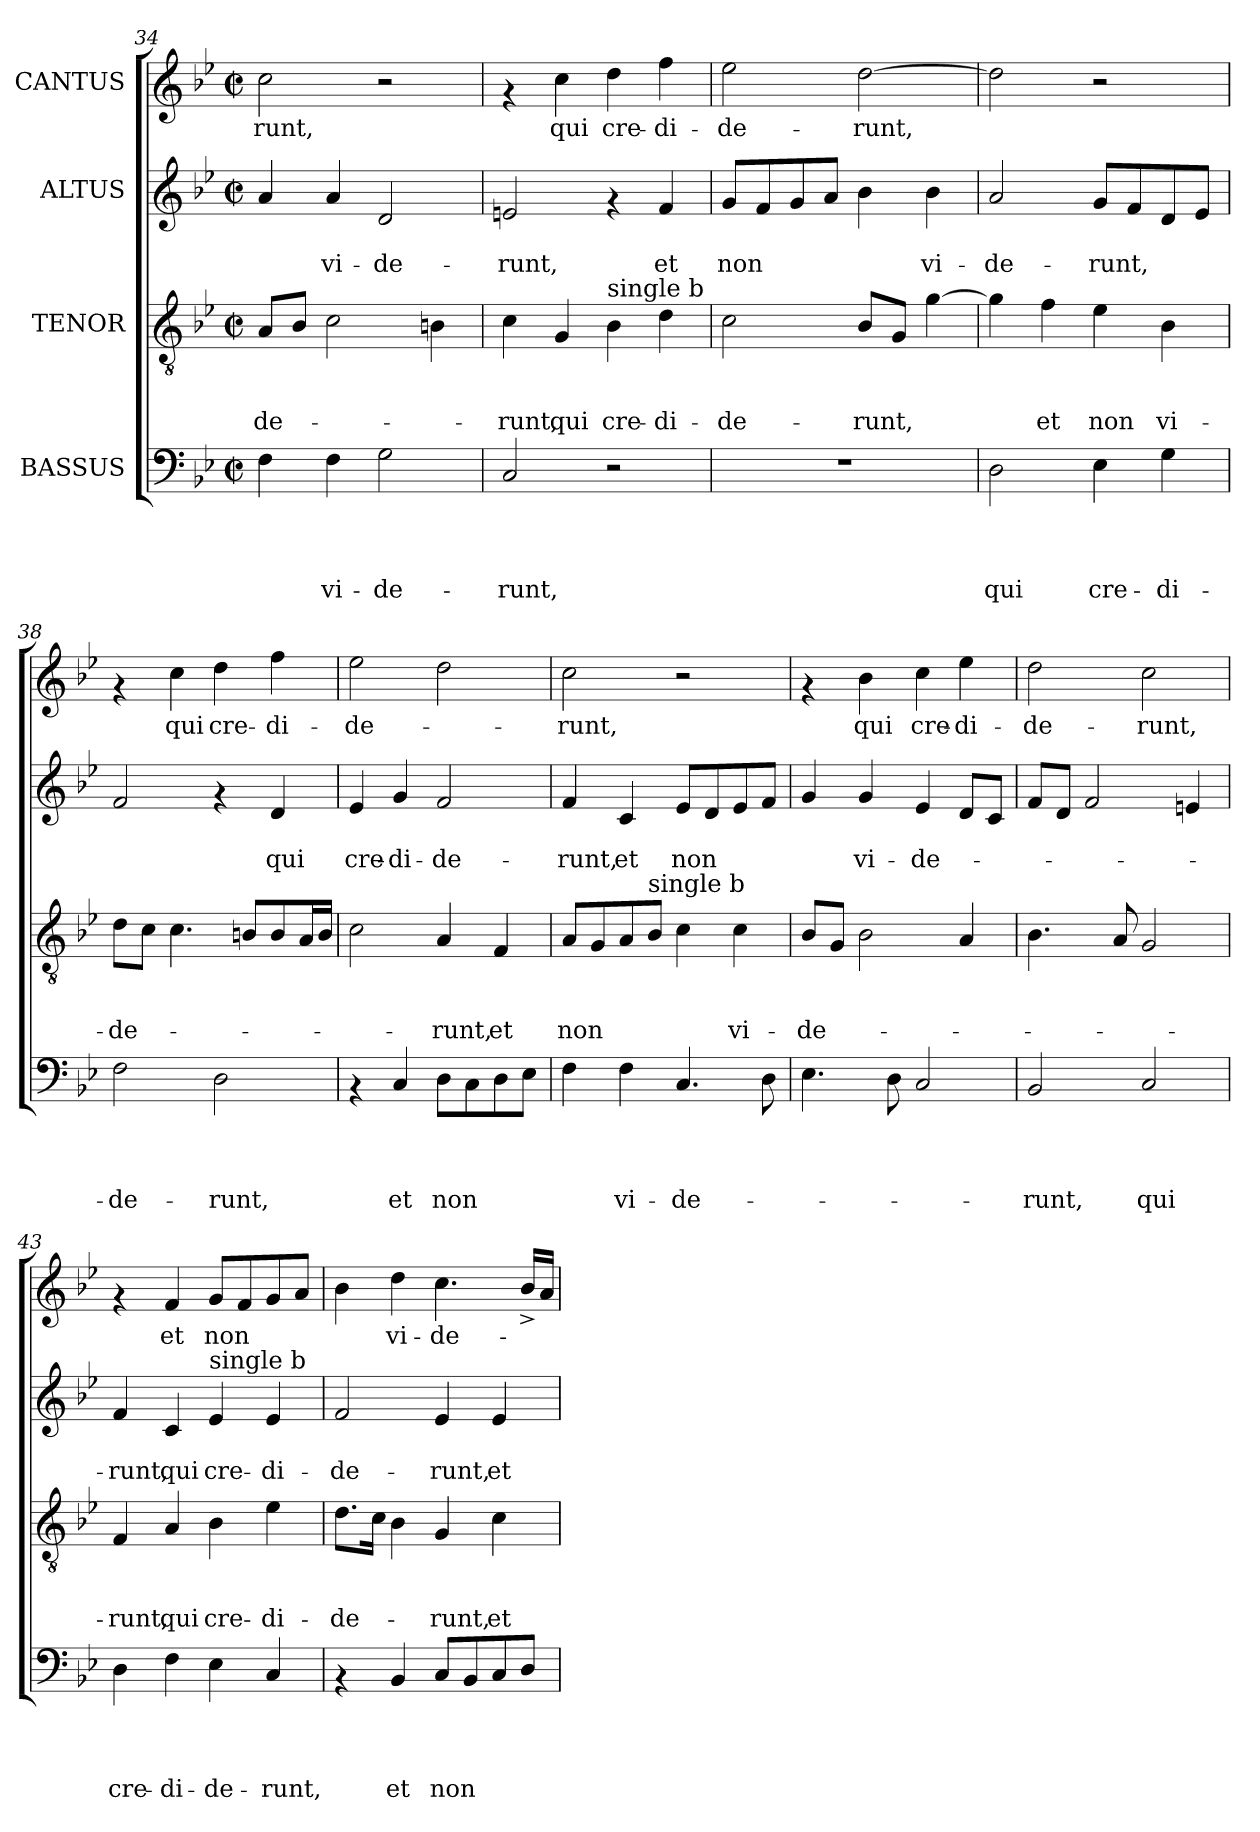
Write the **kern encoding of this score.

**kern	**text	**text	**text	**text	**kern	**text	**text	**text	**kern	**text	**text	**kern	**text
*part4	*part4	*part4	*part4	*part4	*part3	*part3	*part3	*part3	*part2	*part2	*part2	*part1	*part1
*staff4	*staff4	*staff4	*staff4	*staff4	*staff3	*staff3	*staff3	*staff3	*staff2	*staff2	*staff2	*staff1	*staff1
*I"BASSUS	*	*	*	*	*I"TENOR	*	*	*	*I"ALTUS	*	*	*I"CANTUS	*
!!LO:LB:g=z
*clefF4	*	*	*	*	*clefGv2	*	*	*	*clefG2	*	*	*clefG2	*
*k[b-e-]	*	*	*	*	*k[b-e-]	*	*	*	*k[b-e-]	*	*	*k[b-e-]	*
*B-:	*	*	*	*	*B-:	*	*	*	*B-:	*	*	*B-:	*
*M2/2	*	*	*	*	*M2/2	*	*	*	*M2/2	*	*	*M2/2	*
*met(c|)	*	*	*	*	*met(c|)	*	*	*	*met(c|)	*	*	*met(c|)	*
=34	=34	=34	=34	=34	=34	=34	=34	=34	=34	=34	=34	=34	=34
!	!	!	!	!	!	!	!	!LO:LY:b	!	!	!	!	!LO:LY:b
4F\	.	.	.	.	8A/L	.	.	-de-	4a/	.	.	2cc\	-runt,
.	.	.	.	.	8B-/J	.	.	.	.	.	.	.	.
!	!	!	!	!LO:LY:b	!	!	!	!	!	!	!LO:LY:b	!	!
4F\	.	.	.	vi-	2c\	.	.	.	4a/	.	vi-	.	.
!	!	!	!	!LO:LY:b	!	!	!	!	!	!	!LO:LY:b	!	!
2G\	.	.	.	-de-	.	.	.	.	2d/	.	-de-	2r	.
.	.	.	.	.	4Bn\	.	.	.	.	.	.	.	.
=35	=35	=35	=35	=35	=35	=35	=35	=35	=35	=35	=35	=35	=35
!	!	!	!	!LO:LY:b	!	!	!	!LO:LY:b	!	!	!LO:LY:b	!	!
2C/	.	.	.	-runt,	4c\	.	.	-runt,	2en/	.	-runt,	4rf	.
!	!	!	!	!	!	!	!	!LO:LY:b	!	!	!	!	!LO:LY:b
.	.	.	.	.	4G/	.	.	qui	.	.	.	4cc\	qui
!	!	!	!	!	!LO:TX:a:t=single b	!	!	!	!	!	!	!	!
!	!	!	!	!	!	!	!	!LO:LY:b	!	!	!	!	!LO:LY:b
2r	.	.	.	.	4B-\	.	.	cre-	4rf	.	.	4dd\	cre-
!	!	!	!	!	!	!	!	!LO:LY:b	!	!	!LO:LY:b	!	!LO:LY:b
.	.	.	.	.	4d\	.	.	-di-	4f/	.	et	4ff\	-di-
=36	=36	=36	=36	=36	=36	=36	=36	=36	=36	=36	=36	=36	=36
!	!	!	!	!	!	!	!	!LO:LY:b	!	!	!LO:LY:b	!	!LO:LY:b
1r	.	.	.	.	2c\	.	.	-de-	8g/L	.	non	2ee-\	-de-
.	.	.	.	.	.	.	.	.	8f/	.	.	.	.
.	.	.	.	.	.	.	.	.	8g/	.	.	.	.
.	.	.	.	.	.	.	.	.	8a/J	.	.	.	.
!	!	!	!	!	!	!	!	!LO:LY:b	!	!	!	!	!LO:LY:b
.	.	.	.	.	8B-/L	.	.	-runt,	4b-\	.	.	[>2dd\	-runt,
.	.	.	.	.	8G/J	.	.	.	.	.	.	.	.
!	!	!	!	!	!	!	!	!	!	!	!LO:LY:b	!	!
.	.	.	.	.	[>4g\	.	.	.	4b-\	.	vi-	.	.
=37	=37	=37	=37	=37	=37	=37	=37	=37	=37	=37	=37	=37	=37
!	!	!	!	!LO:LY:b	!	!	!	!	!	!	!LO:LY:b	!	!
2D\	.	.	.	qui	4g\]	.	.	.	2a/	.	-de-	2dd\]	.
!	!	!	!	!	!	!	!	!LO:LY:b	!	!	!	!	!
.	.	.	.	.	4f\	.	.	et	.	.	.	.	.
!	!	!	!	!LO:LY:b	!	!	!	!LO:LY:b	!	!	!LO:LY:b	!	!
4E-\	.	.	.	cre-	4e-\	.	.	non	8g/L	.	-runt,	2r	.
.	.	.	.	.	.	.	.	.	8f/	.	.	.	.
!	!	!	!	!LO:LY:b	!	!	!	!LO:LY:b	!	!	!	!	!
4G\	.	.	.	-di-	4B-\	.	.	vi-	8d/	.	.	.	.
.	.	.	.	.	.	.	.	.	8e-/J	.	.	.	.
=38	=38	=38	=38	=38	=38	=38	=38	=38	=38	=38	=38	=38	=38
!	!	!	!	!LO:LY:b	!	!	!	!LO:LY:b	!	!	!	!	!
2F\	.	.	.	-de-	8d\L	.	.	-de-	2f/	.	.	4rf	.
.	.	.	.	.	8c\J	.	.	.	.	.	.	.	.
!	!	!	!	!	!	!	!	!	!	!	!	!	!LO:LY:b
.	.	.	.	.	4.c\	.	.	.	.	.	.	4cc\	qui
!	!	!	!	!LO:LY:b	!	!	!	!	!	!	!	!	!LO:LY:b
2D\	.	.	.	-runt,	.	.	.	.	4rf	.	.	4dd\	cre-
.	.	.	.	.	8Bn/L	.	.	.	.	.	.	.	.
!	!	!	!	!	!	!	!	!	!	!	!LO:LY:b	!	!LO:LY:b
.	.	.	.	.	8B/	.	.	.	4d/	.	qui	4ff\	-di-
.	.	.	.	.	16A/L	.	.	.	.	.	.	.	.
.	.	.	.	.	16B/JJ	.	.	.	.	.	.	.	.
=39	=39	=39	=39	=39	=39	=39	=39	=39	=39	=39	=39	=39	=39
!	!	!	!	!	!	!	!	!	!	!	!LO:LY:b	!	!LO:LY:b
4rAA	.	.	.	.	2c\	.	.	.	4e-/	.	cre-	2ee-\	-de-
!	!	!	!	!LO:LY:b	!	!	!	!	!	!	!LO:LY:b	!	!
4C/	.	.	.	et	.	.	.	.	4g/	.	-di-	.	.
!	!	!	!	!LO:LY:b	!	!	!	!LO:LY:b	!	!	!LO:LY:b	!	!
8D\L	.	.	.	non	4A/	.	.	-runt,	2f/	.	-de-	2dd\	.
8C\	.	.	.	.	.	.	.	.	.	.	.	.	.
!	!	!	!	!	!	!	!	!LO:LY:b	!	!	!	!	!
8D\	.	.	.	.	4F/	.	.	et	.	.	.	.	.
8E-\J	.	.	.	.	.	.	.	.	.	.	.	.	.
!!LO:PB:g=z
=40	=40	=40	=40	=40	=40	=40	=40	=40	=40	=40	=40	=40	=40
!	!	!	!	!	!	!	!	!LO:LY:b	!	!	!LO:LY:b	!	!LO:LY:b
4F\	.	.	.	.	8A/L	.	.	non	4f/	.	-runt,	2cc\	-runt,
.	.	.	.	.	8G/	.	.	.	.	.	.	.	.
!	!	!	!	!LO:LY:b	!	!	!	!	!	!	!LO:LY:b	!	!
4F\	.	.	.	vi-	8A/	.	.	.	4c/	.	et	.	.
!	!	!	!	!	!LO:TX:a:t=single b	!	!	!	!	!	!	!	!
.	.	.	.	.	8B-/J	.	.	.	.	.	.	.	.
!	!	!	!	!LO:LY:b	!	!	!	!	!	!	!LO:LY:b	!	!
4.C/	.	.	.	-de-	4c\	.	.	.	8e-/L	.	non	2r	.
.	.	.	.	.	.	.	.	.	8d/	.	.	.	.
!	!	!	!	!	!	!	!	!LO:LY:b	!	!	!	!	!
.	.	.	.	.	4c\	.	.	vi-	8e-/	.	.	.	.
8D\	.	.	.	.	.	.	.	.	8f/J	.	.	.	.
=41	=41	=41	=41	=41	=41	=41	=41	=41	=41	=41	=41	=41	=41
!	!	!	!	!	!	!	!	!LO:LY:b	!	!	!	!	!
4.E-\	.	.	.	.	8B-/L	.	.	-de-	4g/	.	.	4rf	.
.	.	.	.	.	8G/J	.	.	.	.	.	.	.	.
!	!	!	!	!	!	!	!	!	!	!	!LO:LY:b	!	!LO:LY:b
.	.	.	.	.	2B-\	.	.	.	4g/	.	vi-	4b-\	qui
8D\	.	.	.	.	.	.	.	.	.	.	.	.	.
!	!	!	!	!	!	!	!	!	!	!	!LO:LY:b	!	!LO:LY:b
2C/	.	.	.	.	.	.	.	.	4e-/	.	-de-	4cc\	cre-
!	!	!	!	!	!	!	!	!	!	!	!	!	!LO:LY:b
.	.	.	.	.	4A/	.	.	.	8d/L	.	.	4ee-\	-di-
.	.	.	.	.	.	.	.	.	8c/J	.	.	.	.
=42	=42	=42	=42	=42	=42	=42	=42	=42	=42	=42	=42	=42	=42
!	!	!	!	!LO:LY:b	!	!	!	!	!	!	!	!	!LO:LY:b
2BB-/	.	.	.	-runt,	4.B-\	.	.	.	8f/L	.	.	2dd\	-de-
.	.	.	.	.	.	.	.	.	8d/J	.	.	.	.
.	.	.	.	.	.	.	.	.	2f/	.	.	.	.
.	.	.	.	.	8A/	.	.	.	.	.	.	.	.
!	!	!	!	!LO:LY:b	!	!	!	!	!	!	!	!	!LO:LY:b
2C/	.	.	.	qui	2G/	.	.	.	.	.	.	2cc\	-runt,
.	.	.	.	.	.	.	.	.	4en/	.	.	.	.
=43	=43	=43	=43	=43	=43	=43	=43	=43	=43	=43	=43	=43	=43
!	!	!	!	!LO:LY:b	!	!	!	!LO:LY:b	!	!	!LO:LY:b	!	!
4D\	.	.	.	cre-	4F/	.	.	-runt,	4f/	.	-runt,	4rf	.
!	!	!	!	!LO:LY:b	!	!	!	!LO:LY:b	!	!	!LO:LY:b	!	!LO:LY:b
4F\	.	.	.	-di-	4A/	.	.	qui	4c/	.	qui	4f/	et
!	!	!	!	!	!	!	!	!	!LO:TX:a:t=single b	!	!	!	!
!	!	!	!	!LO:LY:b	!	!	!	!LO:LY:b	!	!	!LO:LY:b	!	!LO:LY:b
4E-\	.	.	.	-de-	4B-\	.	.	cre-	4e-/	.	cre-	8g/L	non
.	.	.	.	.	.	.	.	.	.	.	.	8f/	.
!	!	!	!	!LO:LY:b	!	!	!	!LO:LY:b	!	!	!LO:LY:b	!	!
4C/	.	.	.	-runt,	4e-\	.	.	-di-	4e-/	.	-di-	8g/	.
.	.	.	.	.	.	.	.	.	.	.	.	8a/J	.
=44	=44	=44	=44	=44	=44	=44	=44	=44	=44	=44	=44	=44	=44
!	!	!	!	!	!	!	!	!LO:LY:b	!	!	!LO:LY:b	!	!
4rAA	.	.	.	.	8.d\L	.	.	-de-	2f/	.	-de-	4b-\	.
.	.	.	.	.	16c\Jk	.	.	.	.	.	.	.	.
!	!	!	!	!LO:LY:b	!	!	!	!	!	!	!	!	!LO:LY:b
4BB-/	.	.	.	et	4B-\	.	.	.	.	.	.	4dd\	vi-
!	!	!	!	!LO:LY:b	!	!	!	!LO:LY:b	!	!	!LO:LY:b	!	!LO:LY:b
8C/L	.	.	.	non	4G/	.	.	-runt,	4e-/	.	-runt,	4.cc\	-de-
8BB-/	.	.	.	.	.	.	.	.	.	.	.	.	.
!	!	!	!	!	!	!	!	!LO:LY:b	!	!	!LO:LY:b	!	!
8C/	.	.	.	.	4c\	.	.	et	4e-/	.	et	.	.
8D/J	.	.	.	.	.	.	.	.	.	.	.	16b-^</LL	.
.	.	.	.	.	.	.	.	.	.	.	.	16a/JJ	.
=	=	=	=	=	=	=	=	=	=	=	=	=	=
*-	*-	*-	*-	*-	*-	*-	*-	*-	*-	*-	*-	*-	*-
